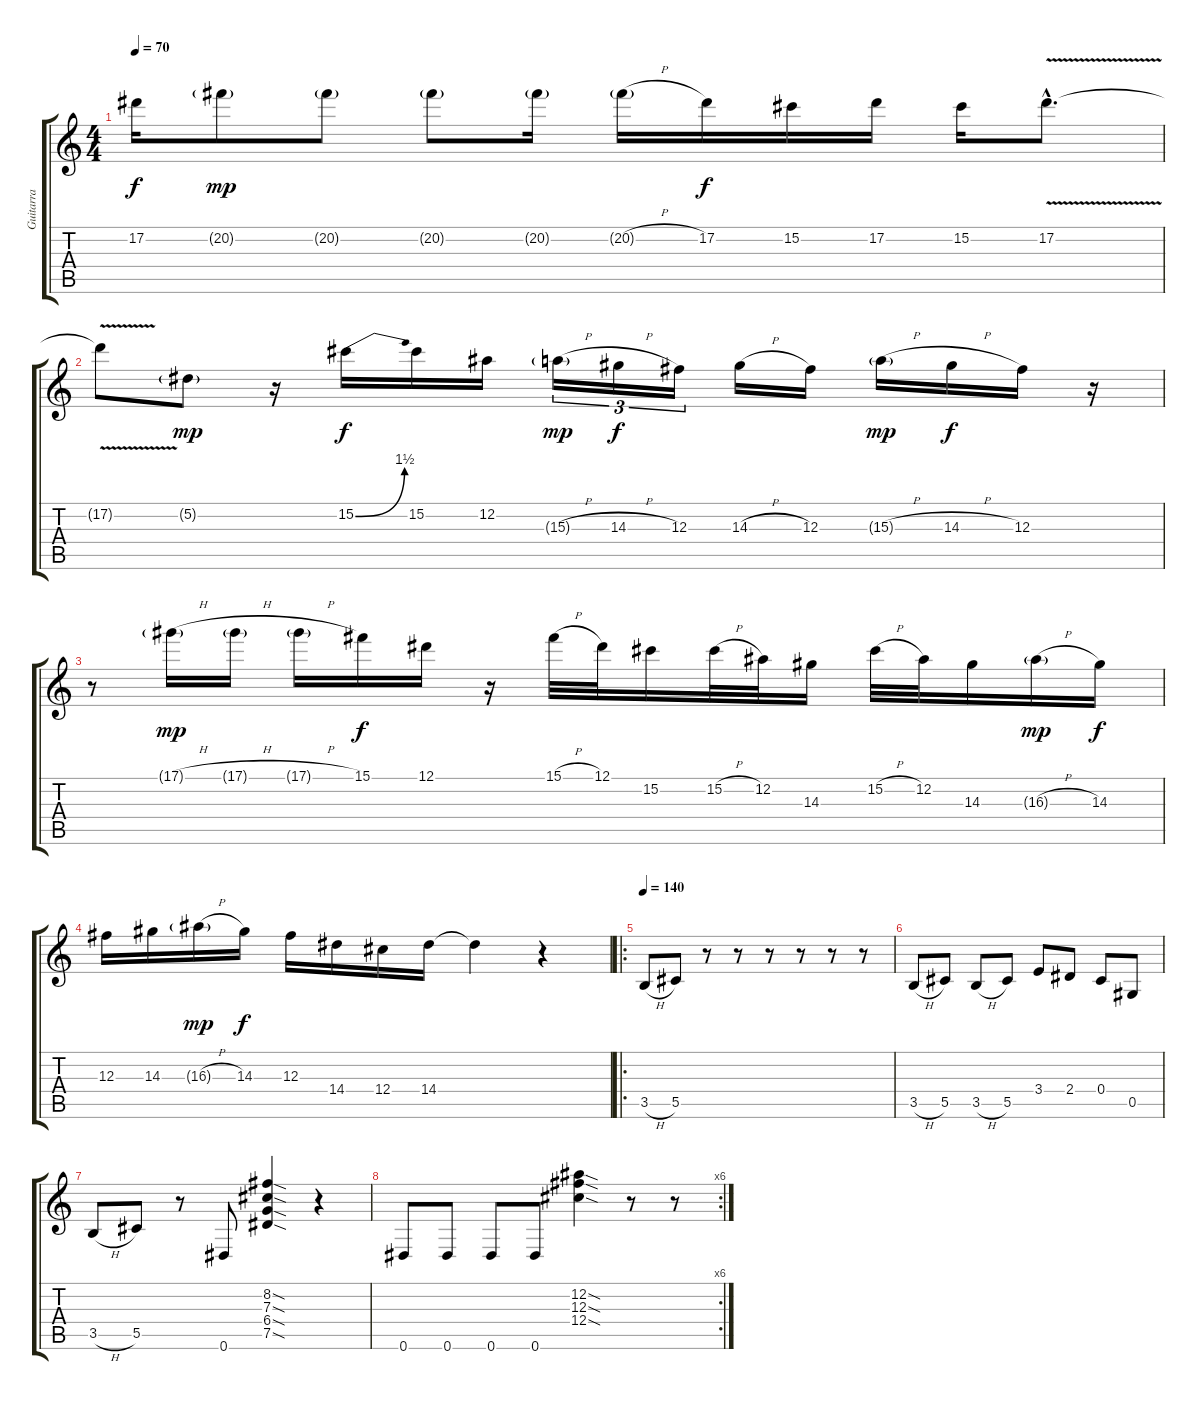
\track ("Guitarra" "Guitarra") {instrument distortionguitar}
\staff {score tabs}
\tuning (Eb4 Bb3 Gb3 Db3 Ab2 Eb2) {hide}
\ts (4 4)
\tempo 70
\clef g2
\ks c
17.2.16{dy f} 20.2{g}.8{dy mp} 20.2{g}.8 20.2{g}.8 20.2{g}.16 20.2{h g}.16 17.2.16{dy f} 15.2.16 17.2.16 15.2.16 17.2{v hac}.8{d} |
17.2{t}.8 5.2{g}.8{dy mp} r.16 15.2{be (bend 0 0 60 6)}.16{dy f} 15.2.16 12.2.16 15.3{h g}.16{tu (3 2) dy mp} 14.3{h}.16{tu (3 2) dy f} 12.3.16{tu (3 2)} 14.3{h}.16 12.3.16 15.3{h g}.16{dy mp} 14.3{h}.16{dy f} 12.3.16 r.16 |
r.8 17.1{h g}.16{dy mp} 17.1{h g}.16 17.1{h g}.16 15.1.16{dy f} 12.1.16 r.16 15.1{h}.32 12.1.32 15.2.16 15.2{h}.32 12.2.32 14.3.16 15.2{h}.32 12.2.32 14.3.16 16.3{h g}.16{dy mp} 14.3.16{dy f} |
12.3.16 14.3.16 16.3{h g}.16{dy mp} 14.3.16{dy f} 12.3.16 14.4.16 12.4.16 14.4.16 14.4{t}.4 r.4 |
\ro
\tempo 140
3.5{h}.8 5.5.8 r.8 r.8 r.8 r.8 r.8 r.8 |
3.5{h}.8 5.5.8 3.5{h}.8 5.5.8 3.4.8 2.4.8 0.4.8 0.5.8 |
3.5{h}.8 5.5.8 r.8 0.6.8 (8.2{sod} 7.3{sod} 6.4{sod} 7.5{sod}).4 r.4 |
\rc 6
0.6.8 0.6.8 0.6.8 0.6.8 (12.2{sod} 12.3{sod} 12.4{sod}).4 r.8 r.8
